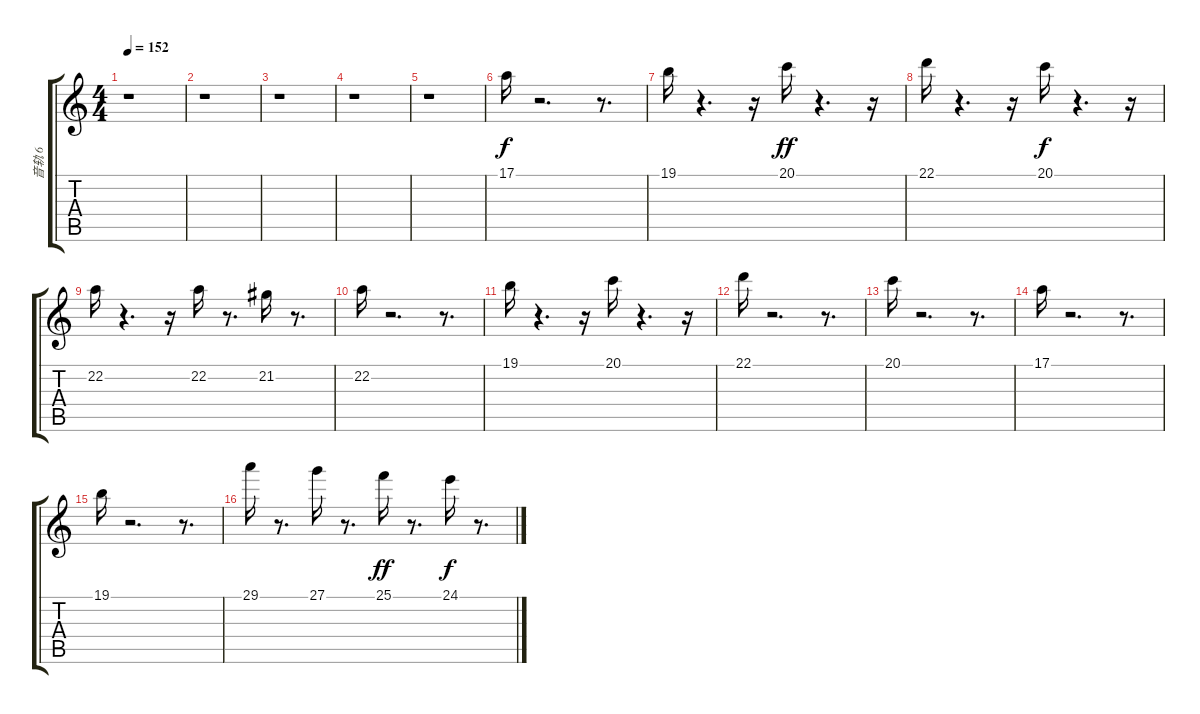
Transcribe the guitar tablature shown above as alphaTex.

\track ("音轨 6" "音轨 6") {instrument fx3crystal}
\staff {score tabs}
\tuning (E4 B3 G3 D3 A2 E2) {hide}
\ts (4 4)
\tempo 152
\clef g2
\ks c
r.1{dy f} |
r.1 |
r.1 |
r.1 |
r.1 |
17.1.16 r.2{d} r.8{d} |
19.1.16 r.4{d} r.16 20.1.16{dy ff} r.4{d} r.16 |
22.1.16 r.4{d} r.16 20.1.16{dy f} r.4{d} r.16 |
22.2.16 r.4{d} r.16 22.2.16 r.8{d} 21.2.16 r.8{d} |
22.2.16 r.2{d} r.8{d} |
19.1.16 r.4{d} r.16 20.1.16 r.4{d} r.16 |
22.1.16 r.2{d} r.8{d} |
20.1.16 r.2{d} r.8{d} |
17.1.16 r.2{d} r.8{d} |
19.1.16 r.2{d} r.8{d} |
29.1.16 r.8{d} 27.1.16 r.8{d} 25.1.16{dy ff} r.8{d} 24.1.16{dy f} r.8{d}
